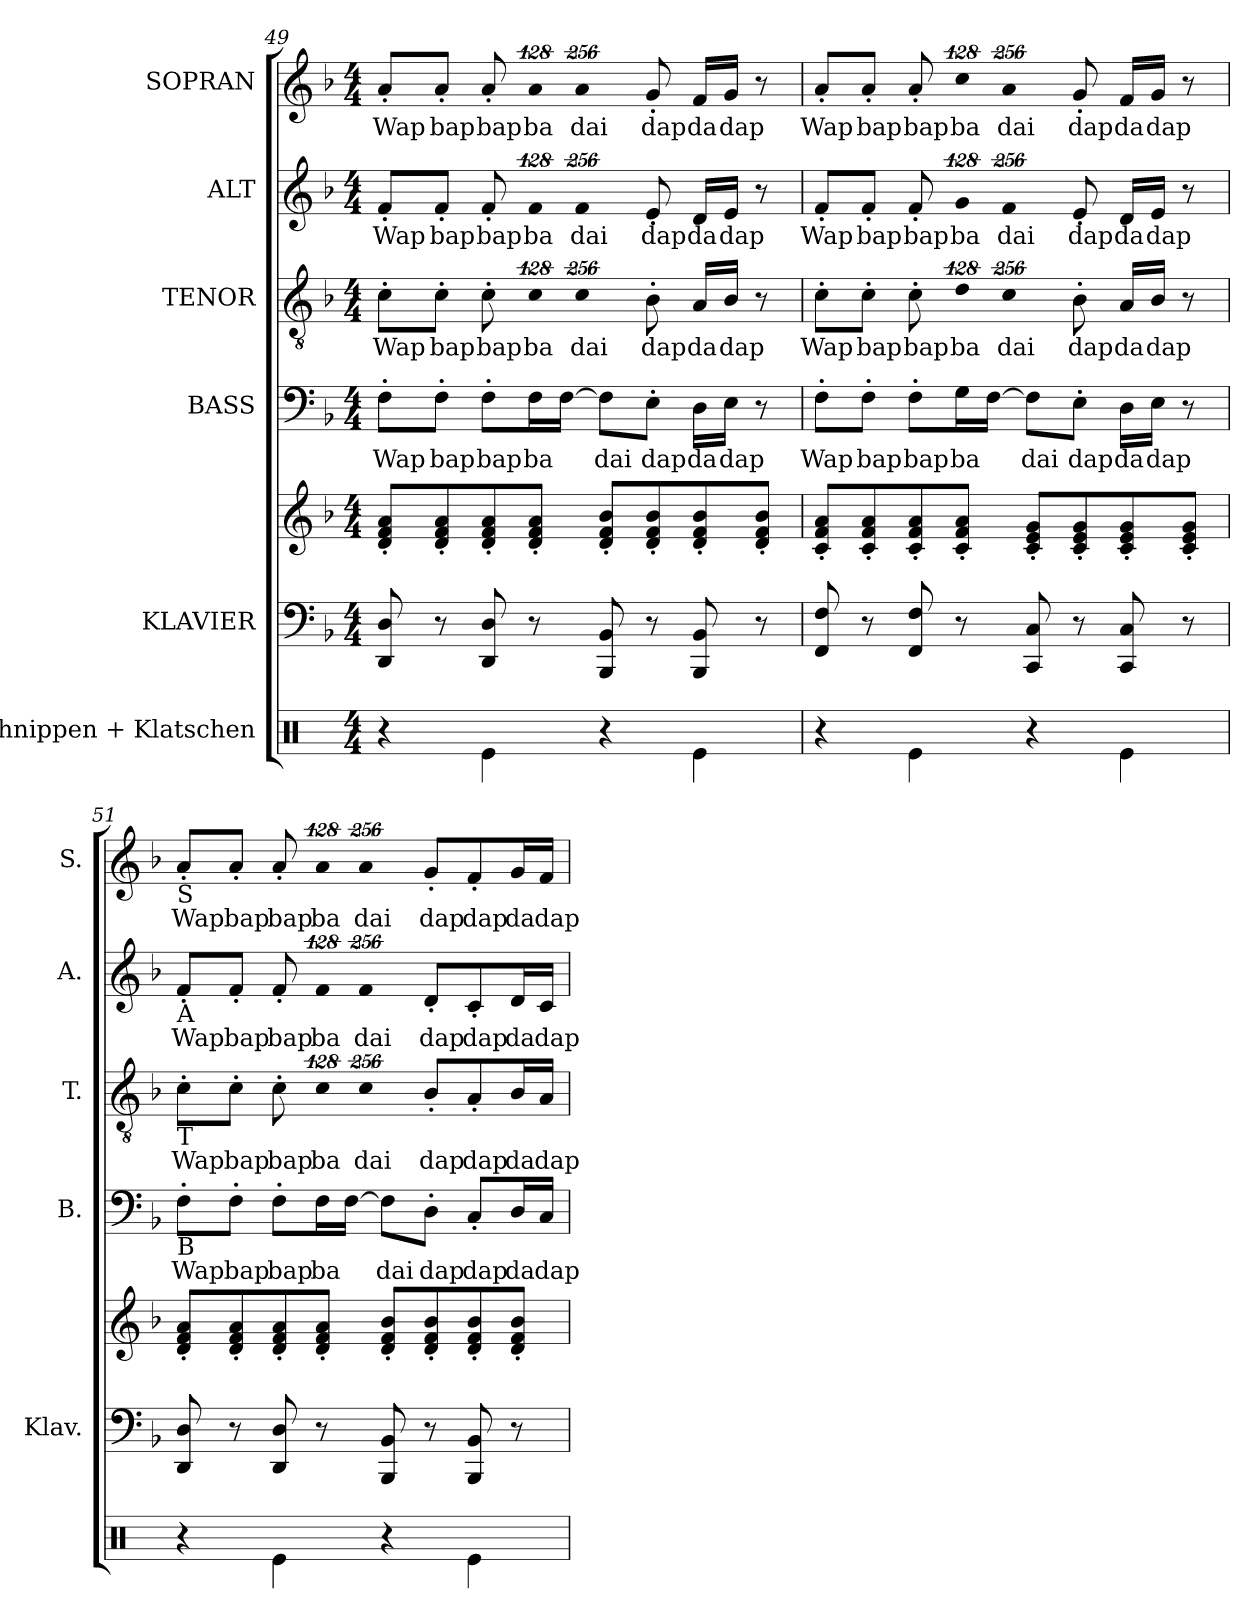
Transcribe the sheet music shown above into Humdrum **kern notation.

**kern	**kern	**kern	**kern	**text	**kern	**text	**kern	**text	**kern	**text
*part6	*part5	*part5	*part4	*part4	*part3	*part3	*part2	*part2	*part1	*part1
*staff7	*staff6	*staff5	*staff4	*staff4	*staff3	*staff3	*staff2	*staff2	*staff1	*staff1
*I"Schnippen + Klatschen	*I"KLAVIER	*	*I"BASS	*	*I"TENOR	*	*I"ALT	*	*I"SOPRAN	*
*	*I'Klav.	*	*I'B.	*	*I'T.	*	*I'A.	*	*I'S.	*
*clefX	*clefF4	*clefG2	*clefF4	*	*clefGv2	*	*clefG2	*	*clefG2	*
*	*	*	*	*	*ITrd7c12	*	*	*	*	*
*k[]	*k[b-]	*k[b-]	*k[b-]	*	*k[b-]	*	*k[b-]	*	*k[b-]	*
*C:	*d:	*d:	*d:	*	*d:	*	*d:	*	*d:	*
*M4/4	*M4/4	*M4/4	*M4/4	*	*M4/4	*	*M4/4	*	*M4/4	*
=49	=49	=49	=49	=49	=49	=49	=49	=49	=49	=49
!	!	!	!	!LO:LY:b:color=#000000	!	!	!	!	!	!
!	!	!	!	!	!	!LO:LY:b:color=#000000	!	!	!	!
!	!	!	!	!	!	!	!	!LO:LY:b:color=#000000	!	!
!	!	!	!	!	!	!	!	!	!	!LO:LY:b:color=#000000
4r	8DDi/ 8Di	8di/' 8fi' 8ai'L	8F'i\L	Wap	8C'i\L	Wap	8f'i/L	Wap	8a'i/L	Wap
!	!	!	!	!LO:LY:b:color=#000000	!	!	!	!	!	!
!	!	!	!	!	!	!LO:LY:b:color=#000000	!	!	!	!
!	!	!	!	!	!	!	!	!LO:LY:b:color=#000000	!	!
!	!	!	!	!	!	!	!	!	!	!LO:LY:b:color=#000000
.	8r	8di/' 8fi' 8ai'	8F'i\J	bap	8C'i\J	bap	8f'i/J	bap	8a'i/J	bap
!	!	!	!	!LO:LY:b:color=#000000	!	!	!	!	!	!
!	!	!	!	!	!	!LO:LY:b:color=#000000	!	!	!	!
!	!	!	!	!	!	!	!	!LO:LY:b:color=#000000	!	!
!	!	!	!	!	!	!	!	!	!	!LO:LY:b:color=#000000
4Rei\	8DDi/ 8Di	8di/' 8fi' 8ai'	8F'i\L	bap	8C'i\	bap	8f'i/	bap	8a'i/	bap
!	!	!	!	!LO:LY:b:color=#000000	!LO:N:vis=8	!	!	!	!	!
!	!	!	!	!	!	!LO:LY:b:color=#000000	!LO:N:vis=8	!	!	!
!	!	!	!	!	!	!	!	!LO:LY:b:color=#000000	!LO:N:vis=8	!
!	!	!	!	!	!	!	!	!	!	!LO:LY:b:color=#000000
.	8r	8di/' 8fi' 8ai'J	16Fi\L	ba	1024%85Ci\	ba	1024%85fi/	ba	1024%85ai/	ba
.	.	.	[>16Fi\JJ	.	.	.	.	.	.	.
!	!	!	!	!	!LO:N:vis=4	!	!	!	!	!
!	!	!	!	!	!	!LO:LY:b:color=#000000	!LO:N:vis=4	!	!	!
!	!	!	!	!	!	!	!	!LO:LY:b:color=#000000	!LO:N:vis=4	!
!	!	!	!	!	!	!	!	!	!	!LO:LY:b:color=#000000
.	.	.	.	.	1024%171Ci\	dai	1024%171fi/	dai	1024%171ai/	dai
!	!	!	!	!LO:LY:b:color=#000000	!	!	!	!	!	!
4r	8BBB-i/ 8BB-i	8di/' 8fi' 8b-i'L	8Fi\L]	dai	.	.	.	.	.	.
!	!	!	!	!LO:LY:b:color=#000000	!	!	!	!	!	!
!	!	!	!	!	!	!LO:LY:b:color=#000000	!	!	!	!
!	!	!	!	!	!	!	!	!LO:LY:b:color=#000000	!	!
!	!	!	!	!	!	!	!	!	!	!LO:LY:b:color=#000000
.	8r	8di/' 8fi' 8b-i'	8E'i\J	dap	8BB-'i\	dap	8e'i/	dap	8g'i/	dap
!	!	!	!	!LO:LY:b:color=#000000	!	!	!	!	!	!
!	!	!	!	!	!	!LO:LY:b:color=#000000	!	!	!	!
!	!	!	!	!	!	!	!	!LO:LY:b:color=#000000	!	!
!	!	!	!	!	!	!	!	!	!	!LO:LY:b:color=#000000
4Rei\	8BBB-i/ 8BB-i	8di/' 8fi' 8b-i'	16Di\LL	da	16AAi/LL	da	16di/LL	da	16fi/LL	da
!	!	!	!	!LO:LY:b:color=#000000	!	!	!	!	!	!
!	!	!	!	!	!	!LO:LY:b:color=#000000	!	!	!	!
!	!	!	!	!	!	!	!	!LO:LY:b:color=#000000	!	!
!	!	!	!	!	!	!	!	!	!	!LO:LY:b:color=#000000
.	.	.	16Ei\JJ	dap	16BB-i/JJ	dap	16ei/JJ	dap	16gi/JJ	dap
.	8r	8di/' 8fi' 8b-i'J	8r	.	8r	.	8r	.	8r	.
=50	=50	=50	=50	=50	=50	=50	=50	=50	=50	=50
!	!	!	!	!LO:LY:b:color=#000000	!	!	!	!	!	!
!	!	!	!	!	!	!LO:LY:b:color=#000000	!	!	!	!
!	!	!	!	!	!	!	!	!LO:LY:b:color=#000000	!	!
!	!	!	!	!	!	!	!	!	!	!LO:LY:b:color=#000000
4r	8FFi/ 8Fi	8ci/' 8fi' 8ai'L	8F'i\L	Wap	8C'i\L	Wap	8f'i/L	Wap	8a'i/L	Wap
!	!	!	!	!LO:LY:b:color=#000000	!	!	!	!	!	!
!	!	!	!	!	!	!LO:LY:b:color=#000000	!	!	!	!
!	!	!	!	!	!	!	!	!LO:LY:b:color=#000000	!	!
!	!	!	!	!	!	!	!	!	!	!LO:LY:b:color=#000000
.	8r	8ci/' 8fi' 8ai'	8F'i\J	bap	8C'i\J	bap	8f'i/J	bap	8a'i/J	bap
!	!	!	!	!LO:LY:b:color=#000000	!	!	!	!	!	!
!	!	!	!	!	!	!LO:LY:b:color=#000000	!	!	!	!
!	!	!	!	!	!	!	!	!LO:LY:b:color=#000000	!	!
!	!	!	!	!	!	!	!	!	!	!LO:LY:b:color=#000000
4Rei\	8FFi/ 8Fi	8ci/' 8fi' 8ai'	8F'i\L	bap	8C'i\	bap	8f'i/	bap	8a'i/	bap
!	!	!	!	!LO:LY:b:color=#000000	!LO:N:vis=8	!	!	!	!	!
!	!	!	!	!	!	!LO:LY:b:color=#000000	!LO:N:vis=8	!	!	!
!	!	!	!	!	!	!	!	!LO:LY:b:color=#000000	!LO:N:vis=8	!
!	!	!	!	!	!	!	!	!	!	!LO:LY:b:color=#000000
.	8r	8ci/' 8fi' 8ai'J	16Gi\L	ba	1024%85Di\	ba	1024%85gi/	ba	1024%85cci\	ba
.	.	.	[>16Fi\JJ	.	.	.	.	.	.	.
!	!	!	!	!	!LO:N:vis=4	!	!	!	!	!
!	!	!	!	!	!	!LO:LY:b:color=#000000	!LO:N:vis=4	!	!	!
!	!	!	!	!	!	!	!	!LO:LY:b:color=#000000	!LO:N:vis=4	!
!	!	!	!	!	!	!	!	!	!	!LO:LY:b:color=#000000
.	.	.	.	.	1024%171Ci\	dai	1024%171fi/	dai	1024%171ai/	dai
!	!	!	!	!LO:LY:b:color=#000000	!	!	!	!	!	!
4r	8CCi/ 8Ci	8ci/' 8ei' 8gi'L	8Fi\L]	dai	.	.	.	.	.	.
!	!	!	!	!LO:LY:b:color=#000000	!	!	!	!	!	!
!	!	!	!	!	!	!LO:LY:b:color=#000000	!	!	!	!
!	!	!	!	!	!	!	!	!LO:LY:b:color=#000000	!	!
!	!	!	!	!	!	!	!	!	!	!LO:LY:b:color=#000000
.	8r	8ci/' 8ei' 8gi'	8E'i\J	dap	8BB-'i\	dap	8e'i/	dap	8g'i/	dap
!	!	!	!	!LO:LY:b:color=#000000	!	!	!	!	!	!
!	!	!	!	!	!	!LO:LY:b:color=#000000	!	!	!	!
!	!	!	!	!	!	!	!	!LO:LY:b:color=#000000	!	!
!	!	!	!	!	!	!	!	!	!	!LO:LY:b:color=#000000
4Rei\	8CCi/ 8Ci	8ci/' 8ei' 8gi'	16Di\LL	da	16AAi/LL	da	16di/LL	da	16fi/LL	da
!	!	!	!	!LO:LY:b:color=#000000	!	!	!	!	!	!
!	!	!	!	!	!	!LO:LY:b:color=#000000	!	!	!	!
!	!	!	!	!	!	!	!	!LO:LY:b:color=#000000	!	!
!	!	!	!	!	!	!	!	!	!	!LO:LY:b:color=#000000
.	.	.	16Ei\JJ	dap	16BB-i/JJ	dap	16ei/JJ	dap	16gi/JJ	dap
.	8r	8ci/' 8ei' 8gi'J	8r	.	8r	.	8r	.	8r	.
!!LO:PB:g=z
=51	=51	=51	=51	=51	=51	=51	=51	=51	=51	=51
!	!	!	!	!LO:LY:b:color=#000000	!	!	!	!	!	!
!	!	!	!	!	!	!LO:LY:b:color=#000000	!	!	!	!
!	!	!	!	!	!	!	!	!LO:LY:b:color=#000000	!	!
!	!	!	!	!	!	!	!	!	!LO:TX:b:t=S	!
!	!	!	!	!	!	!	!LO:TX:b:t=A	!	!	!
!	!	!	!	!	!LO:TX:b:t=T	!	!	!	!	!
!	!	!	!LO:TX:b:t=B	!	!	!	!	!	!	!
!	!	!	!	!	!	!	!	!	!	!LO:LY:b:color=#000000
4r	8DDi/ 8Di	8di/' 8fi' 8ai'L	8F'i\L	Wap	8C'i\L	Wap	8f'i/L	Wap	8a'i/L	Wap
!	!	!	!	!LO:LY:b:color=#000000	!	!	!	!	!	!
!	!	!	!	!	!	!LO:LY:b:color=#000000	!	!	!	!
!	!	!	!	!	!	!	!	!LO:LY:b:color=#000000	!	!
!	!	!	!	!	!	!	!	!	!	!LO:LY:b:color=#000000
.	8r	8di/' 8fi' 8ai'	8F'i\J	bap	8C'i\J	bap	8f'i/J	bap	8a'i/J	bap
!	!	!	!	!LO:LY:b:color=#000000	!	!	!	!	!	!
!	!	!	!	!	!	!LO:LY:b:color=#000000	!	!	!	!
!	!	!	!	!	!	!	!	!LO:LY:b:color=#000000	!	!
!	!	!	!	!	!	!	!	!	!	!LO:LY:b:color=#000000
4Rei\	8DDi/ 8Di	8di/' 8fi' 8ai'	8F'i\L	bap	8C'i\	bap	8f'i/	bap	8a'i/	bap
!	!	!	!	!LO:LY:b:color=#000000	!LO:N:vis=8	!	!	!	!	!
!	!	!	!	!	!	!LO:LY:b:color=#000000	!LO:N:vis=8	!	!	!
!	!	!	!	!	!	!	!	!LO:LY:b:color=#000000	!LO:N:vis=8	!
!	!	!	!	!	!	!	!	!	!	!LO:LY:b:color=#000000
.	8r	8di/' 8fi' 8ai'J	16Fi\L	ba	1024%85Ci\	ba	1024%85fi/	ba	1024%85ai/	ba
.	.	.	[>16Fi\JJ	.	.	.	.	.	.	.
!	!	!	!	!	!LO:N:vis=4	!	!	!	!	!
!	!	!	!	!	!	!LO:LY:b:color=#000000	!LO:N:vis=4	!	!	!
!	!	!	!	!	!	!	!	!LO:LY:b:color=#000000	!LO:N:vis=4	!
!	!	!	!	!	!	!	!	!	!	!LO:LY:b:color=#000000
.	.	.	.	.	1024%171Ci\	dai	1024%171fi/	dai	1024%171ai/	dai
!	!	!	!	!LO:LY:b:color=#000000	!	!	!	!	!	!
4r	8BBB-i/ 8BB-i	8di/' 8fi' 8b-i'L	8Fi\L]	dai	.	.	.	.	.	.
!	!	!	!	!LO:LY:b:color=#000000	!	!	!	!	!	!
!	!	!	!	!	!	!LO:LY:b:color=#000000	!	!	!	!
!	!	!	!	!	!	!	!	!LO:LY:b:color=#000000	!	!
!	!	!	!	!	!	!	!	!	!	!LO:LY:b:color=#000000
.	8r	8di/' 8fi' 8b-i'	8D'i\J	dap	8BB-'i/L	dap	8d'i/L	dap	8g'i/L	dap
!	!	!	!	!LO:LY:b:color=#000000	!	!	!	!	!	!
!	!	!	!	!	!	!LO:LY:b:color=#000000	!	!	!	!
!	!	!	!	!	!	!	!	!LO:LY:b:color=#000000	!	!
!	!	!	!	!	!	!	!	!	!	!LO:LY:b:color=#000000
4Rei\	8BBB-i/ 8BB-i	8di/' 8fi' 8b-i'	8C'i/L	dap	8AA'i/	dap	8c'i/	dap	8f'i/	dap
!	!	!	!	!LO:LY:b:color=#000000	!	!	!	!	!	!
!	!	!	!	!	!	!LO:LY:b:color=#000000	!	!	!	!
!	!	!	!	!	!	!	!	!LO:LY:b:color=#000000	!	!
!	!	!	!	!	!	!	!	!	!	!LO:LY:b:color=#000000
.	8r	8di/' 8fi' 8b-i'J	16Di/L	da	16BB-i/L	da	16di/L	da	16gi/L	da
!	!	!	!	!LO:LY:b:color=#000000	!	!	!	!	!	!
!	!	!	!	!	!	!LO:LY:b:color=#000000	!	!	!	!
!	!	!	!	!	!	!	!	!LO:LY:b:color=#000000	!	!
!	!	!	!	!	!	!	!	!	!	!LO:LY:b:color=#000000
.	.	.	16Ci/JJ	dap	16AAi/JJ	dap	16ci/JJ	dap	16fi/JJ	dap
=	=	=	=	=	=	=	=	=	=	=
*-	*-	*-	*-	*-	*-	*-	*-	*-	*-	*-
